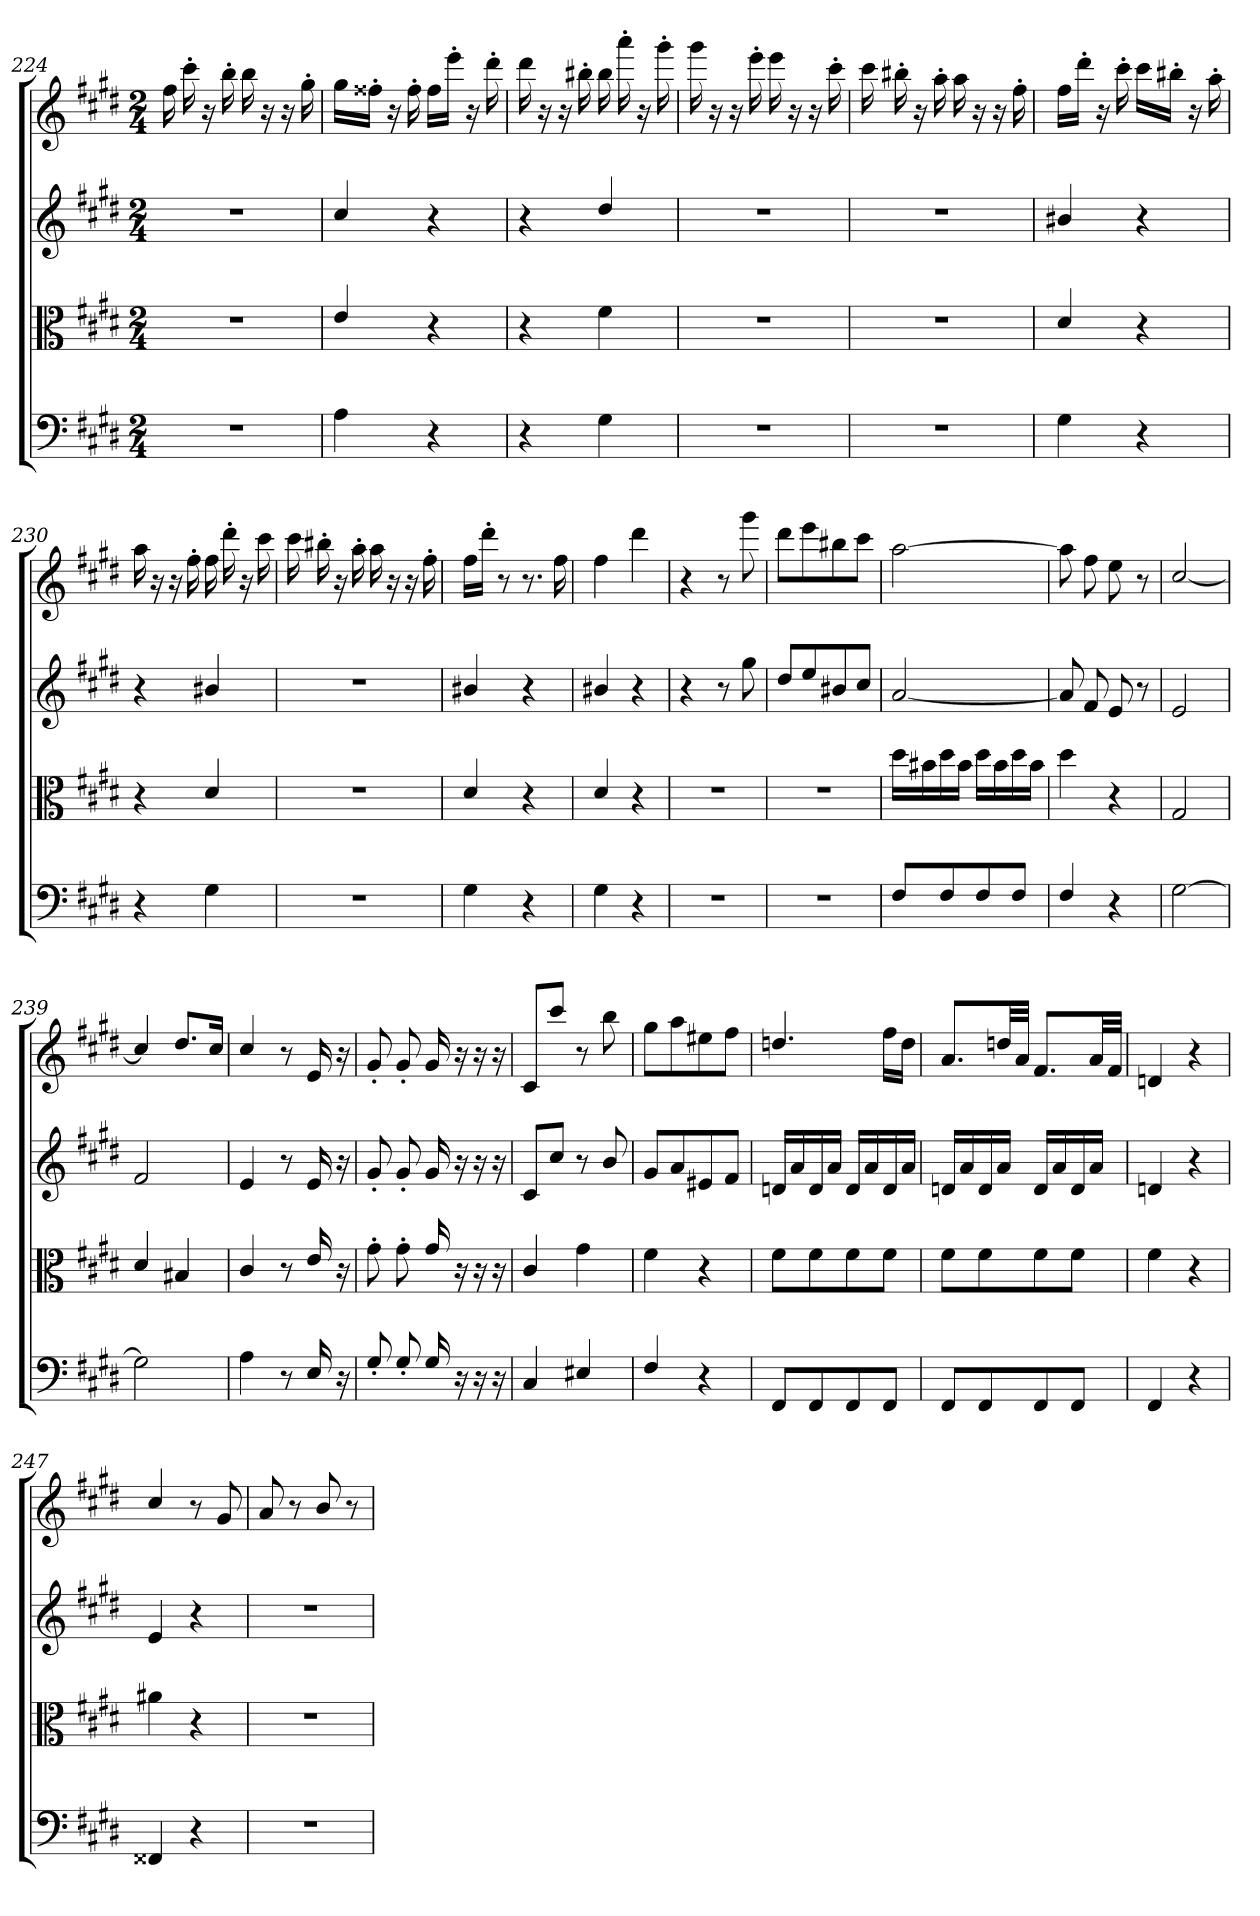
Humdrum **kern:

**kern	**kern	**kern	**kern
*part4	*part3	*part2	*part1
*staff4	*staff3	*staff2	*staff1
*clefF4	*clefC3	*clefG2	*clefG2
*k[f#c#g#d#]	*k[f#c#g#d#]	*k[f#c#g#d#]	*k[f#c#g#d#]
*c#:	*c#:	*c#:	*c#:
*M2/4	*M2/4	*M2/4	*M2/4
=224	=224	=224	=224
2r	2r	2r	16ff#\
.	.	.	16ccc#'\
.	.	.	16r
.	.	.	16bb'\
.	.	.	16bb\
.	.	.	16r
.	.	.	16r
.	.	.	16gg#'\
=225	=225	=225	=225
4A\	4e/	4cc#/	16gg#\LL
.	.	.	16ff##X'\JJ
.	.	.	16r
.	.	.	16ff##'\
4r	4r	4r	16ff##\LL
.	.	.	16eee'\JJ
.	.	.	16r
.	.	.	16ddd#'\
=226	=226	=226	=226
4r	4r	4r	16ddd#\
.	.	.	16r
.	.	.	16r
.	.	.	16bb#X'\
4G#\	4f#\	4dd#/	16bb#\
.	.	.	16aaa'\
.	.	.	16r
.	.	.	16ggg#'\
=227	=227	=227	=227
2r	2r	2r	16ggg#\
.	.	.	16r
.	.	.	16r
.	.	.	16eee'\
.	.	.	16eee\
.	.	.	16r
.	.	.	16r
.	.	.	16ccc#'\
=228	=228	=228	=228
2r	2r	2r	16ccc#\
.	.	.	16bb#X'\
.	.	.	16r
.	.	.	16aa'\
.	.	.	16aa\
.	.	.	16r
.	.	.	16r
.	.	.	16ff#'\
=229	=229	=229	=229
4G#\	4d#/	4b#X/	16ff#\LL
.	.	.	16ddd#'\JJ
.	.	.	16r
.	.	.	16ccc#'\
4r	4r	4r	16ccc#\LL
.	.	.	16bb#X'\JJ
.	.	.	16r
.	.	.	16aa'\
=230	=230	=230	=230
4r	4r	4r	16aa\
.	.	.	16r
.	.	.	16r
.	.	.	16ff#'\
4G#\	4d#/	4b#X/	16ff#\
.	.	.	16ddd#'\
.	.	.	16r
.	.	.	16ccc#\
=231	=231	=231	=231
2r	2r	2r	16ccc#\
.	.	.	16bb#X'\
.	.	.	16r
.	.	.	16aa'\
.	.	.	16aa\
.	.	.	16r
.	.	.	16r
.	.	.	16ff#'\
=232	=232	=232	=232
4G#\	4d#/	4b#X/	16ff#\LL
.	.	.	16ddd#'\JJ
.	.	.	8r
4r	4r	4r	8.r
.	.	.	16ff#\
=233	=233	=233	=233
4G#\	4d#/	4b#X/	4ff#\
4r	4r	4r	4ddd#\
=234	=234	=234	=234
2r	2r	4r	4r
.	.	8r	8r
.	.	8gg#\	8ggg#\
=235	=235	=235	=235
2r	2r	8dd#/L	8ddd#\L
.	.	8ee/	8eee\
.	.	8b#X/	8bb#X\
.	.	8cc#/J	8ccc#\J
=236	=236	=236	=236
8F#/L	16dd#\LL	[2a/	[2aa\
.	16b#X\	.	.
8F#/	16dd#\	.	.
.	16b#\JJ	.	.
8F#/	16dd#\LL	.	.
.	16b#\	.	.
8F#/J	16dd#\	.	.
.	16b#\JJ	.	.
=237	=237	=237	=237
4F#/	4dd#\	8a/]	8aa\]
.	.	8f#/	8ff#\
4r	4r	8e/	8ee\
.	.	8r	8r
=238	=238	=238	=238
[2G#\	2G#/	2e/	[2cc#/
=239	=239	=239	=239
2G#\]	4d#/	2f#/	4cc#/]
.	4B#X/	.	8.dd#/L
.	.	.	16cc#/Jk
=240	=240	=240	=240
4A\	4c#/	4e/	4cc#/
8r	8r	8r	8r
16E/	16e/	16e/	16e/
16r	16r	16r	16r
=241	=241	=241	=241
8G#'/	8g#'\	8g#'/	8g#'/
8G#'/	8g#'\	8g#'/	8g#'/
16G#/	16g#/	16g#/	16g#/
16r	16r	16r	16r
16r	16r	16r	16r
16r	16r	16r	16r
=242	=242	=242	=242
4C#/	4c#/	8c#/L	8c#/L
.	.	8cc#/J	8ccc#/J
4E#X/	4g#\	8r	8r
.	.	8b/	8bb\
=243	=243	=243	=243
4F#/	4f#\	8g#/L	8gg#\L
.	.	8a/	8aa\
4r	4r	8e#X/	8ee#X\
.	.	8f#/J	8ff#\J
=244	=244	=244	=244
8FF#/L	8f#\L	16dn/LL	4.ddn/
.	.	16a/	.
8FF#/	8f#\	16d/	.
.	.	16a/JJ	.
8FF#/	8f#\	16d/LL	.
.	.	16a/	.
8FF#/J	8f#\J	16d/	16ff#\LL
.	.	16a/JJ	16dd\JJ
=245	=245	=245	=245
8FF#/L	8f#\L	16dn/LL	8.a/L
.	.	16a/	.
8FF#/	8f#\	16d/	.
.	.	16a/JJ	32ddn/LL
.	.	.	32a/JJJ
8FF#/	8f#\	16d/LL	8.f#/L
.	.	16a/	.
8FF#/J	8f#\J	16d/	.
.	.	16a/JJ	32a/LL
.	.	.	32f#/JJJ
=246	=246	=246	=246
4FF#/	4f#\	4dn/	4dn/
4r	4r	4r	4r
=247	=247	=247	=247
4FF##X/	4a#X\	4e/	4cc#/
4r	4r	4r	8r
.	.	.	8g#/
=248	=248	=248	=248
2r	2r	2r	8a/
.	.	.	8r
.	.	.	8b/
.	.	.	8r
=	=	=	=
*-	*-	*-	*-
